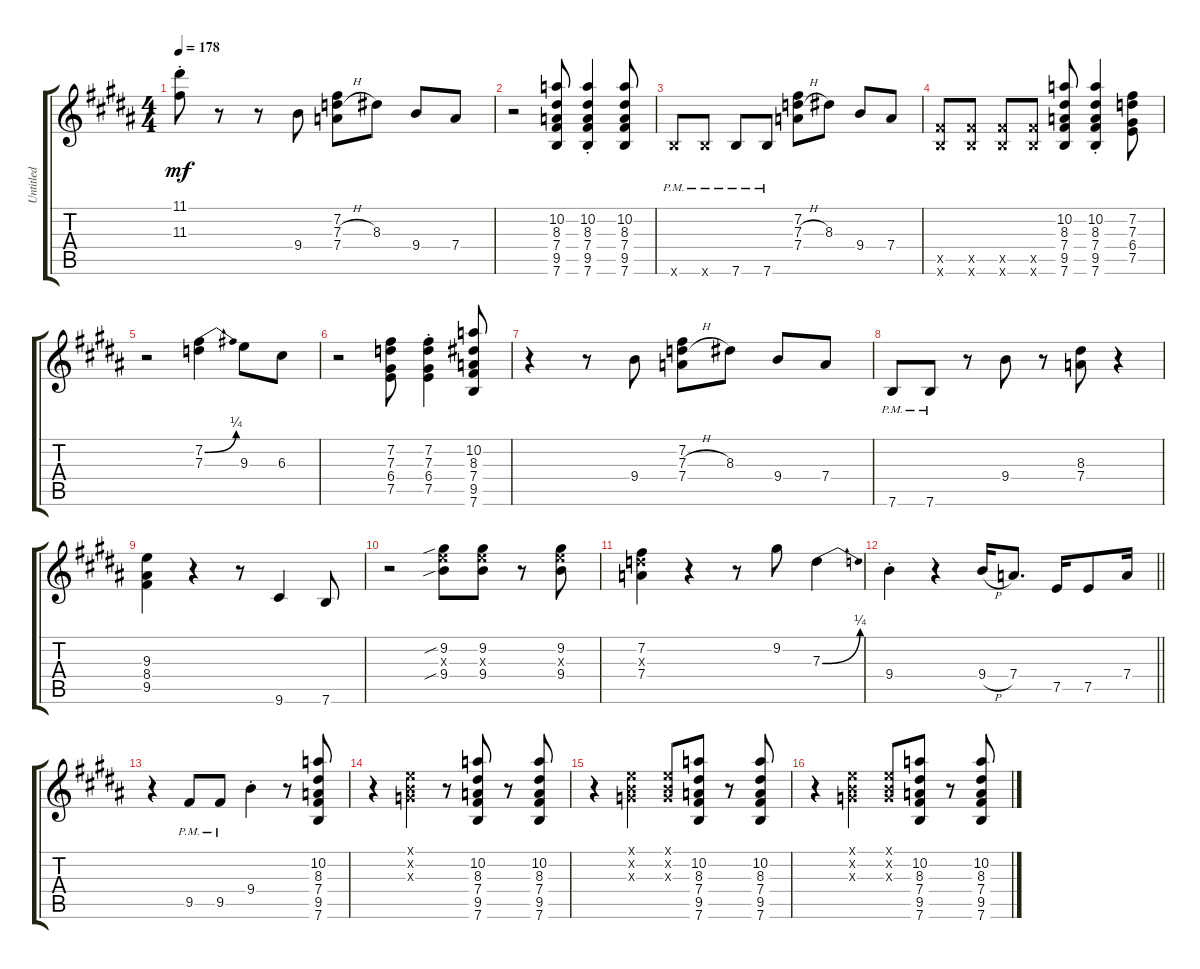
\track ("Untitled" "Untitled") {instrument electricguitarjazz}
\staff {score tabs}
\tuning (E4 B3 G3 D3 A2 E2) {hide}
\ts (4 4)
\tempo 178
\clef g2
\ks b
(11.1{st} 11.3{st}).8{dy mf} r.8 r.8 9.4.8 (7.2 7.3{h} 7.4).8 8.3.8 9.4.8 7.4.8 |
\ks g#minor
r.2 (10.2 8.3 7.4 9.5 7.6).8 (10.2{st} 8.3{st} 7.4{st} 9.5{st} 7.6{st}).4 (10.2 8.3 7.4 9.5 7.6).8 |
7.6{pm x}.8 7.6{pm x}.8 7.6{pm}.8 7.6{pm}.8 (7.2 7.3{h} 7.4).8 8.3.8 9.4.8 7.4.8 |
(9.5{x} 7.6{x}).8 (9.5{x} 7.6{x}).8 (9.5{x} 7.6{x}).8 (9.5{x} 7.6{x}).8 (10.2 8.3 7.4 9.5 7.6).8 (10.2{st} 8.3{st} 7.4{st} 9.5{st} 7.6{st}).4 (7.2 7.3 6.4 7.5).8 |
\ks b
r.2 (7.2{be (bend 0 0 60 1)} 7.3).4 9.3.8 6.3.8 |
\ks g#minor
r.2 (7.2 7.3 6.4 7.5).8 (7.2{st} 7.3{st} 6.4{st} 7.5{st}).4 (10.2 8.3 7.4 9.5 7.6).8 |
r.4 r.8 9.4.8 (7.2 7.3{h} 7.4).8 8.3.8 9.4.8 7.4.8 |
7.6{pm}.8 7.6{pm}.8 r.8 9.4.8 r.8 (8.3 7.4).8 r.4 |
\ks b
(9.3 8.4 9.5).4 r.4 r.8 9.6.4 7.6.8 |
\ks g#minor
r.2 (9.2{sib} 9.3{x} 9.4{sib}).8 (9.2 9.3{x} 9.4).8 r.8 (9.2 9.3{x} 9.4).8 |
(7.2 7.3{x} 7.4).4 r.4 r.8 9.2.8 7.3{be (bend 0 0 60 1)}.4 |
\barLineRight lightlight
9.4{st}.4 r.4 9.4{h}.16 7.4.8{d} 7.5.16 7.5.8 7.4.16 |
\ks b
r.4 9.5{pm}.8 9.5{pm}.8 9.4{st}.4 r.8 (10.2 8.3 7.4 9.5 7.6).8 |
\ks g#minor
r.4 (0.1{x} 0.2{x} 0.3{x}).4 r.8 (10.2 8.3 7.4 9.5 7.6).8 r.8 (10.2 8.3 7.4 9.5 7.6).8 |
r.4 (0.1{x} 0.2{x} 0.3{x}).4 (0.1{x} 0.2{x} 0.3{x}).8 (10.2 8.3 7.4 9.5 7.6).8 r.8 (10.2 8.3 7.4 9.5 7.6).8 |
r.4 (0.1{x} 0.2{x} 0.3{x}).4 (0.1{x} 0.2{x} 0.3{x}).8 (10.2 8.3 7.4 9.5 7.6).8 r.8 (10.2 8.3 7.4 9.5 7.6).8
